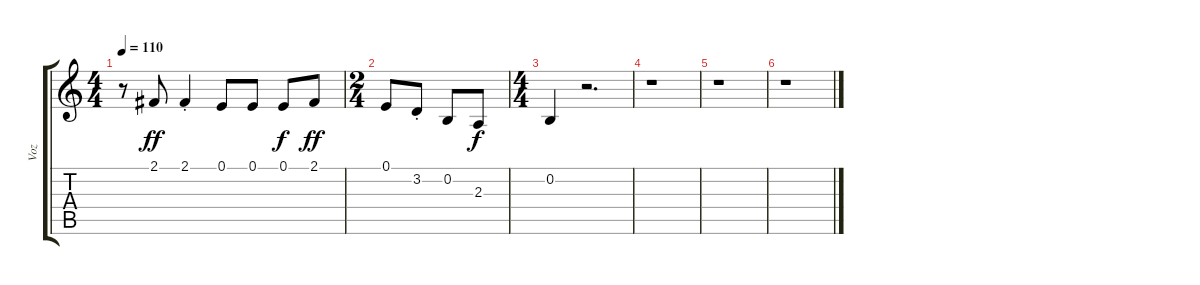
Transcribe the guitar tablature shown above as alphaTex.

\track ("Voz" "Voz") {instrument altosax}
\staff {score tabs}
\tuning (E4 B3 G3 D3 A2 E2) {hide}
\ts (4 4)
\tempo 110
\clef g2
\ks c
r.8{dy ff} 2.1.8 2.1{st}.4 0.1.8 0.1.8 0.1.8{dy f} 2.1.8{dy ff} |
\ts (2 4)
0.1.8{volume 3} 3.2{st}.8 0.2.8 2.3.8{dy f} |
\ts (4 4)
0.2.4 r.2{d} |
r.1 |
r.1 |
r.1
